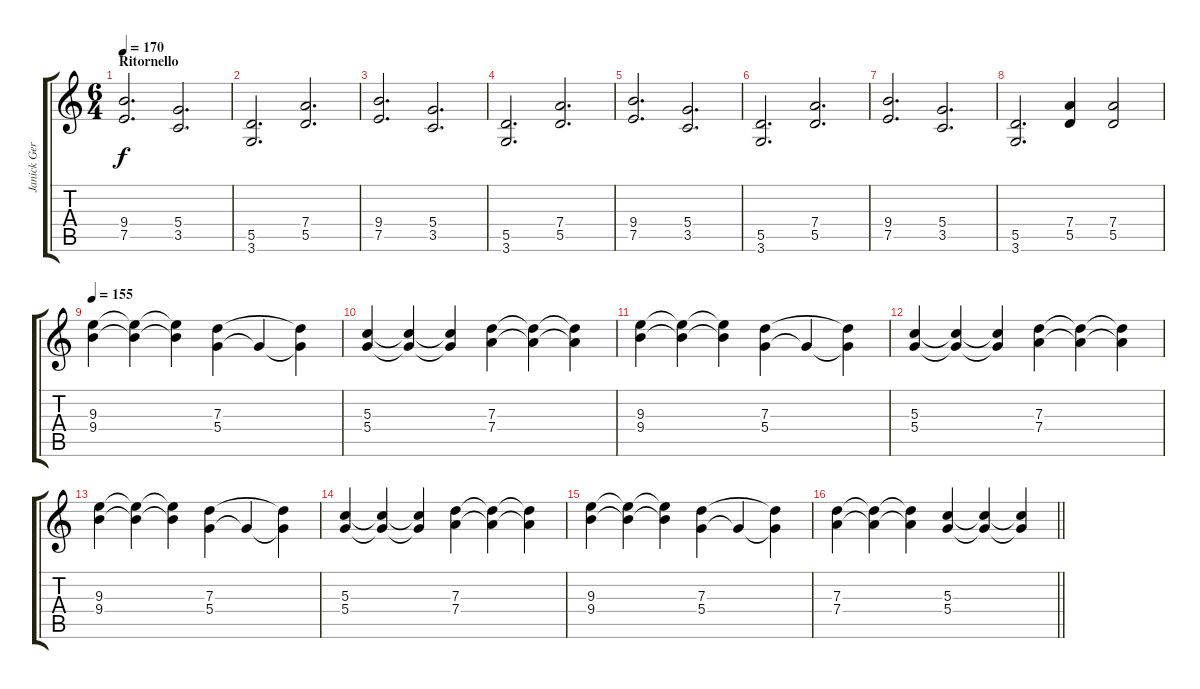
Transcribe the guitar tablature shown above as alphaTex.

\track ("Janick Gers" "Janick Ger") {instrument electricguitarclean}
\staff {score tabs}
\tuning (E4 B3 G3 D3 A2 E2) {hide}
\ts (6 4)
\section ("" "Ritornello")
\tempo 170
\clef g2
\ks c
(9.4 7.5).2{d dy f instrument distortionguitar} (5.4 3.5).2{d} |
(5.5 3.6).2{d} (7.4 5.5).2{d} |
(9.4 7.5).2{d} (5.4 3.5).2{d} |
(5.5 3.6).2{d} (7.4 5.5).2{d} |
(9.4 7.5).2{d} (5.4 3.5).2{d} |
(5.5 3.6).2{d} (7.4 5.5).2{d} |
(9.4 7.5).2{d} (5.4 3.5).2{d} |
(5.5 3.6).2{d} (7.4 5.5).4 (7.4 5.5).2 |
\tempo 155
(9.3 9.4).4{volume 6 instrument electricguitarclean} (9.3{t} 9.4{t}).4 (9.3{t} 9.4{t}).4 (7.3 5.4).4 5.4{t}.4 (7.3{t} 5.4{t}).4 |
(5.3 5.4).4 (5.3{t} 5.4{t}).4 (5.3{t} 5.4{t}).4 (7.3 7.4).4 (7.3{t} 7.4{t}).4 (7.3{t} 7.4{t}).4 |
(9.3 9.4).4 (9.3{t} 9.4{t}).4 (9.3{t} 9.4{t}).4 (7.3 5.4).4 5.4{t}.4 (7.3{t} 5.4{t}).4 |
(5.3 5.4).4 (5.3{t} 5.4{t}).4 (5.3{t} 5.4{t}).4 (7.3 7.4).4 (7.3{t} 7.4{t}).4 (7.3{t} 7.4{t}).4 |
(9.3 9.4).4 (9.3{t} 9.4{t}).4 (9.3{t} 9.4{t}).4 (7.3 5.4).4 5.4{t}.4 (7.3{t} 5.4{t}).4 |
(5.3 5.4).4 (5.3{t} 5.4{t}).4 (5.3{t} 5.4{t}).4 (7.3 7.4).4 (7.3{t} 7.4{t}).4 (7.3{t} 7.4{t}).4 |
(9.3 9.4).4 (9.3{t} 9.4{t}).4 (9.3{t} 9.4{t}).4 (7.3 5.4).4 5.4{t}.4 (7.3{t} 5.4{t}).4 |
\barLineRight lightlight
(7.3 7.4).4 (7.3{t} 7.4{t}).4 (7.3{t} 7.4{t}).4 (5.3 5.4).4 (5.3{t} 5.4{t}).4 (5.3{t} 5.4{t}).4
